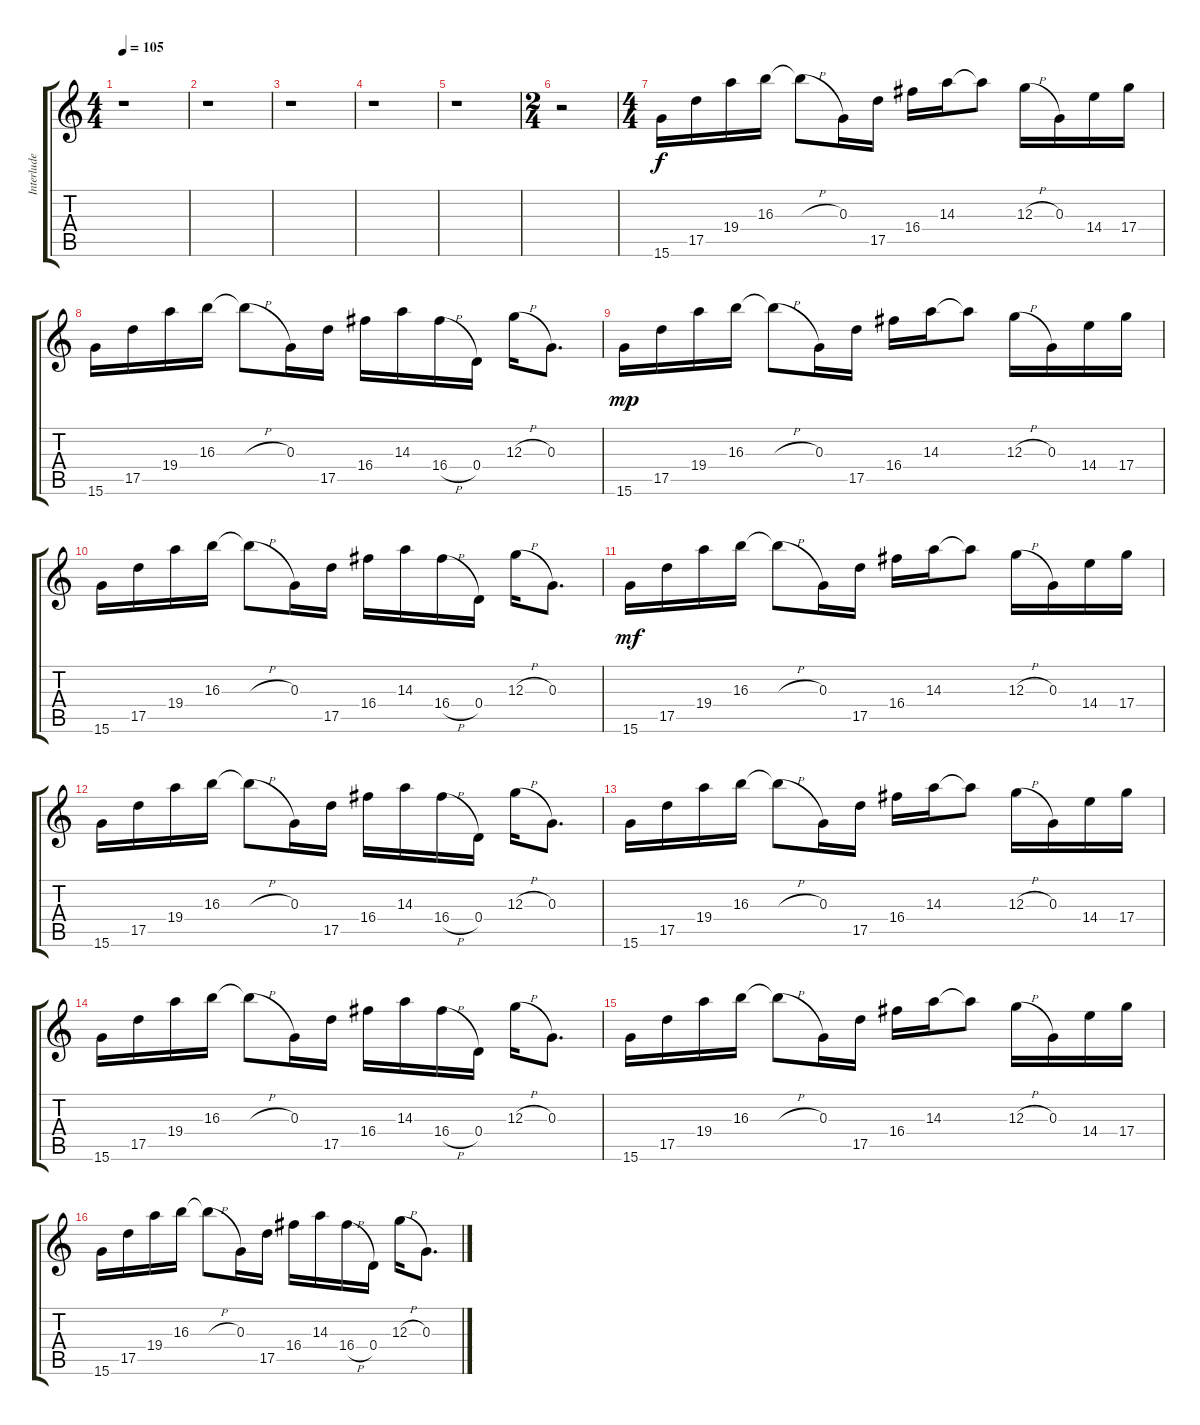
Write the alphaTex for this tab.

\track ("Interlude (Sweep)" "Interlude ") {instrument overdrivenguitar}
\staff {score tabs}
\tuning (E4 B3 G3 D3 A2 E2) {hide}
\ts (4 4)
\tempo 105
\clef g2
\ks c
r.1{dy mf} |
r.1 |
r.1 |
r.1 |
r.1 |
\ts (2 4)
r.2 |
\ts (4 4)
15.6.16{dy f} 17.5.16 19.4.16 16.3.16 16.3{h t}.8 0.3.16 17.5.16 16.4.16 14.3.16 14.3{t}.8 12.3{h}.16 0.3.16 14.4.16 17.4.16 |
15.6.16 17.5.16 19.4.16 16.3.16 16.3{h t}.8 0.3.16 17.5.16 16.4.16 14.3.16 16.4{h}.16 0.4.16 12.3{h}.16 0.3.8{d} |
15.6.16{dy mp} 17.5.16 19.4.16 16.3.16 16.3{h t}.8 0.3.16 17.5.16 16.4.16 14.3.16 14.3{t}.8 12.3{h}.16 0.3.16 14.4.16 17.4.16 |
15.6.16 17.5.16 19.4.16 16.3.16 16.3{h t}.8 0.3.16 17.5.16 16.4.16 14.3.16 16.4{h}.16 0.4.16 12.3{h}.16 0.3.8{d} |
15.6.16{dy mf} 17.5.16 19.4.16 16.3.16 16.3{h t}.8 0.3.16 17.5.16 16.4.16 14.3.16 14.3{t}.8 12.3{h}.16 0.3.16 14.4.16 17.4.16 |
15.6.16 17.5.16 19.4.16 16.3.16 16.3{h t}.8 0.3.16 17.5.16 16.4.16 14.3.16 16.4{h}.16 0.4.16 12.3{h}.16 0.3.8{d} |
15.6.16 17.5.16 19.4.16 16.3.16 16.3{h t}.8 0.3.16 17.5.16 16.4.16 14.3.16 14.3{t}.8 12.3{h}.16 0.3.16 14.4.16 17.4.16 |
15.6.16 17.5.16 19.4.16 16.3.16 16.3{h t}.8 0.3.16 17.5.16 16.4.16 14.3.16 16.4{h}.16 0.4.16 12.3{h}.16 0.3.8{d} |
15.6.16 17.5.16 19.4.16 16.3.16 16.3{h t}.8 0.3.16 17.5.16 16.4.16 14.3.16 14.3{t}.8 12.3{h}.16 0.3.16 14.4.16 17.4.16 |
15.6.16 17.5.16 19.4.16 16.3.16 16.3{h t}.8 0.3.16 17.5.16 16.4.16 14.3.16 16.4{h}.16 0.4.16 12.3{h}.16 0.3.8{d}
